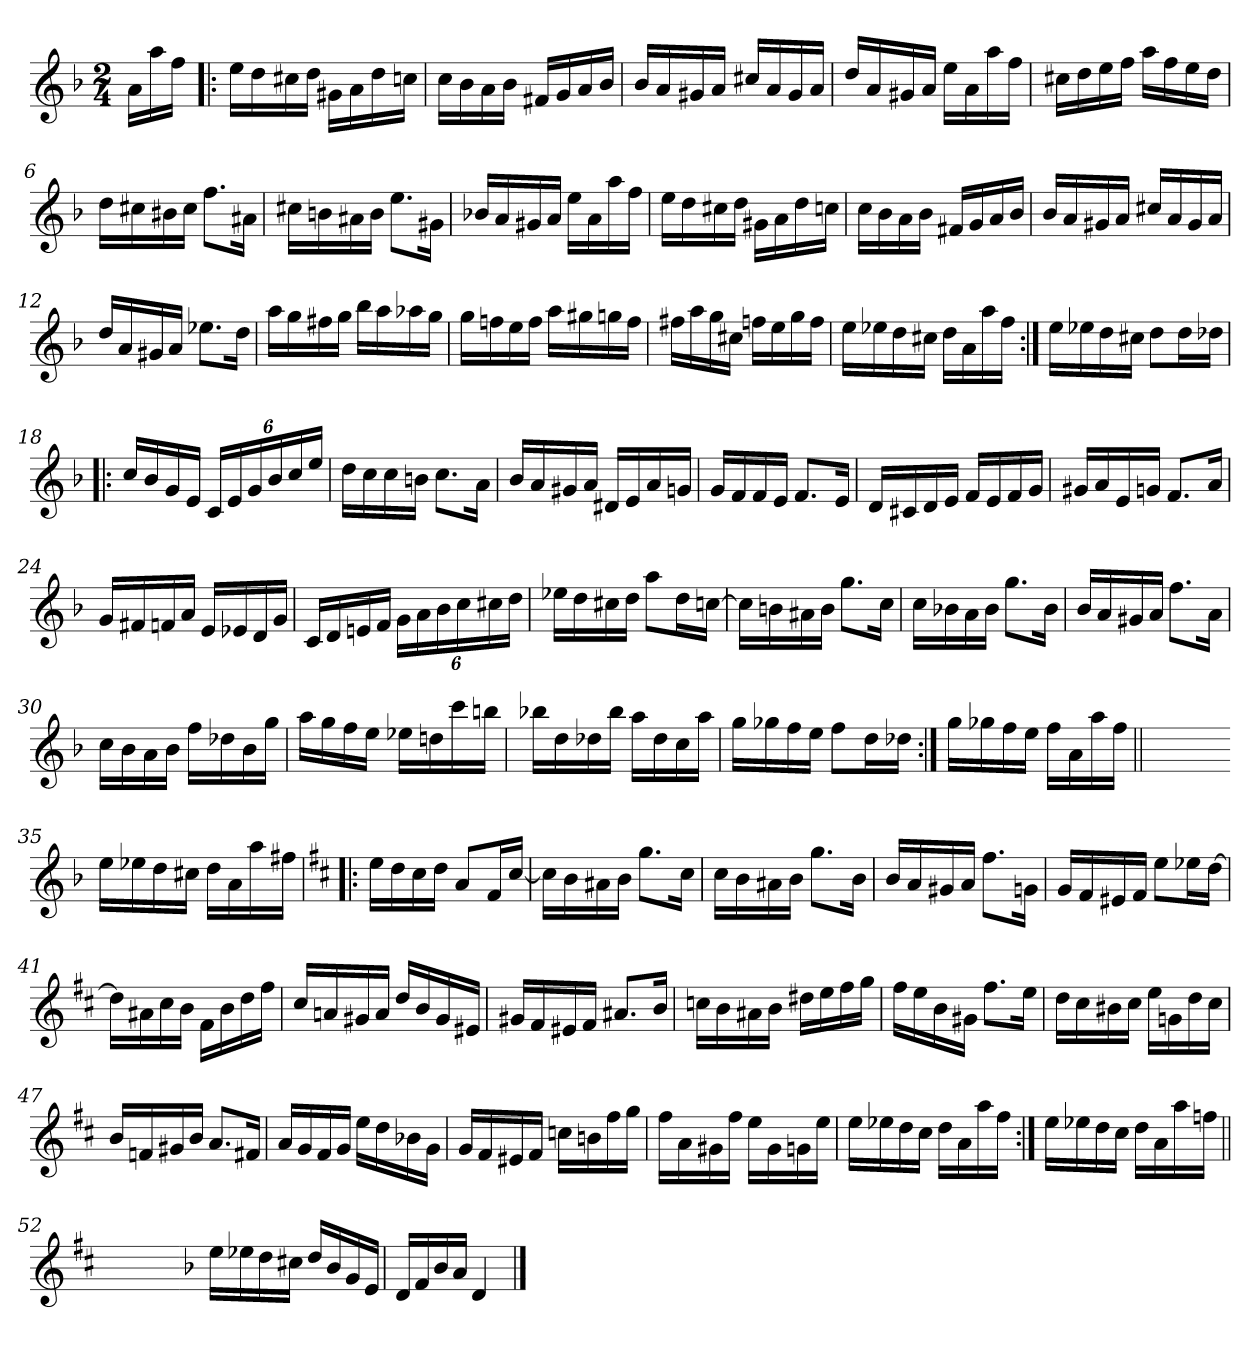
**kern
*part1
*staff1
*clefG2
*k[b-]
*F:
*M2/4
=
16a\LL
16aa\
16ff\JJ
=1!|:
16ee\LL
16dd\
16cc#X\
16dd\JJ
16g#X\LL
16a\
16dd\
16ccn\JJ
=2
16cc\LL
16b-\
16a\
16b-\JJ
16f#X/LL
16g/
16a/
16b-/JJ
=3
16b-/LL
16a/
16g#X/
16a/JJ
16cc#X/LL
16a/
16g#/
16a/JJ
!!LO:LB:g=z
=4
16dd/LL
16a/
16g#X/
16a/JJ
16ee\LL
16a\
16aa\
16ff\JJ
=5
16cc#X\LL
16dd\
16ee\
16ff\JJ
16aa\LL
16ff\
16ee\
16dd\JJ
=6
16dd\LL
16cc#X\
16b#X\
16cc#\JJ
8.ff\L
16a#X\Jk
=7
16cc#X\LL
16bn\
16a#X\
16b\JJ
8.ee\L
16g#X\Jk
!!LO:LB:g=z
=8
16b-X/LL
16a/
16g#X/
16a/JJ
16ee\LL
16a\
16aa\
16ff\JJ
=9
16ee\LL
16dd\
16cc#X\
16dd\JJ
16g#X\LL
16a\
16dd\
16ccn\JJ
=10
16cc\LL
16b-\
16a\
16b-\JJ
16f#X/LL
16g/
16a/
16b-/JJ
=11
16b-/LL
16a/
16g#X/
16a/JJ
16cc#X/LL
16a/
16g#/
16a/JJ
!!LO:LB:g=z
=12
16dd/LL
16a/
16g#X/
16a/JJ
8.ee-X\L
16dd\Jk
=13
16aa\LL
16gg\
16ff#X\
16gg\JJ
16bb-\LL
16aa\
16aa-X\
16gg\JJ
=14
16gg\LL
16ffn\
16ee\
16ff\JJ
16aa\LL
16gg#X\
16ggn\
16ff\JJ
=15
16ff#X\LL
16aa\
16gg\
16cc#X\JJ
16ffn\LL
16ee\
16gg\
16ff\JJ
!!LO:LB:g=z
=16
16ee\LL
16ee-X\
16dd\
16cc#X\JJ
16dd\LL
16a\
16aa\
16ff\JJ
=17:|!
16ee\LL
16ee-X\
16dd\
16cc#X\JJ
8dd\L
16dd\L
16dd-X\JJ
=18!|:
16cc/LL
16b-/
16g/
16e/JJ
24c/LL
24e/
24g/
24b-/
24cc/
24ee/JJ
=19
16dd\LL
16cc\
16cc\
16bn\JJ
8.cc\L
16a\Jk
!!LO:LB:g=z
=20
16b-/LL
16a/
16g#X/
16a/JJ
16d#X/LL
16e/
16a/
16gn/JJ
=21
16g/LL
16f/
16f/
16e/JJ
8.f/L
16e/Jk
=22
16d/LL
16c#X/
16d/
16e/JJ
16f/LL
16e/
16f/
16g/JJ
=23
16g#X/LL
16a/
16e/
16gn/JJ
8.f/L
16a/Jk
!!LO:LB:g=z
=24
16g/LL
16f#X/
16fn/
16a/JJ
16e/LL
16e-X/
16d/
16g/JJ
=25
16c/LL
16d/
16en/
16f/JJ
24g\LL
24a\
24b-\
24cc\
24cc#X\
24dd\JJ
=26
16ee-X\LL
16dd\
16cc#X\
16dd\JJ
8aa\L
16dd\L
[>16ccn\JJ
=27
16cc\LL]
16bn\
16a#X\
16b\JJ
8.gg\L
16cc\Jk
!!LO:LB:g=z
=28
16cc\LL
16b-X\
16a\
16b-\JJ
8.gg\L
16b-\Jk
=29
16b-/LL
16a/
16g#X/
16a/JJ
8.ff\L
16a\Jk
=30
16cc\LL
16b-\
16a\
16b-\JJ
16ff\LL
16dd-X\
16b-\
16gg\JJ
=31
16aa\LL
16gg\
16ff\
16ee\JJ
16ee-X\LL
16ddn\
16ccc\
16bbn\JJ
!!LO:LB:g=z
=32
16bb-X\LL
16dd\
16dd-X\
16bb-\JJ
16aa\LL
16dd-\
16cc\
16aa\JJ
=33
16gg\LL
16gg-X\
16ff\
16ee\JJ
8ff\L
16dd\L
16dd-X\JJ
=34:|!
16gg\LL
16gg-X\
16ff\
16ee\JJ
16ff\LL
16a\
16aa\
16ff\JJ
=34X1||
*stria0
2ryy
!!LO:PB:g=z
=35-
*stria5
16ee\LL
16ee-X\
16dd\
16cc#X\JJ
16dd\LL
16a\
16aa\
16ff#X\JJ
=36!|:
*k[f#c#]
*D:
16ee\LL
16dd\
16cc#\
16dd\JJ
8a/L
16f#/L
[>16cc#/JJ
=37
16cc#\LL]
16b\
16a#X\
16b\JJ
8.gg\L
16cc#\Jk
=38
16cc#\LL
16b\
16a#X\
16b\JJ
8.gg\L
16b\Jk
!!LO:LB:g=z
=39
16b/LL
16a/
16g#X/
16a/JJ
8.ff#\L
16gn\Jk
=40
16g/LL
16f#/
16e#X/
16f#/JJ
8ee\L
16ee-X\L
[16dd\JJ
=41
16dd\LL]
16a#X\
16cc#\
16b\JJ
16f#\LL
16b\
16dd\
16ff#\JJ
=42
16cc#/LL
16an/
16g#X/
16a/JJ
16dd/LL
16b/
16g#/
16e#X/JJ
!!LO:LB:g=z
=43
16g#X/LL
16f#/
16e#X/
16f#/JJ
8.a#X/L
16b/Jk
=44
16ccn\LL
16b\
16a#X\
16b\JJ
16dd#X\LL
16ee\
16ff#\
16gg\JJ
=45
16ff#\LL
16ee\
16b\
16g#X\JJ
8.ff#\L
16ee\Jk
=46
16dd\LL
16cc#\
16b#X\
16cc#\JJ
16ee\LL
16gn\
16dd\
16cc#\JJ
!!LO:LB:g=z
=47
16b/LL
16fn/
16g#X/
16b/JJ
8.a/L
16f#X/Jk
=48
16a/LL
16g/
16f#/
16g/JJ
16ee\LL
16dd\
16b-X\
16g\JJ
=49
16g/LL
16f#/
16e#X/
16f#/JJ
16ccn\LL
16bn\
16ff#\
16gg\JJ
=50
16ff#\LL
16a\
16g#X\
16ff#\JJ
16ee\LL
16g#\
16gn\
16ee\JJ
!!LO:LB:g=z
=51
16ee\LL
16ee-X\
16dd\
16cc#\JJ
16dd\LL
16a\
16aa\
16ff#\JJ
=52:|!
16ee\LL
16ee-X\
16dd\
16cc#\JJ
16dd\LL
16a\
16aa\
16ffn\JJ
=52X2||
*stria0
2ryy
!!LO:LB:g=z
=53-
*stria5
*k[b-]
*F:
16ee\LL
16ee-X\
16dd\
16cc#X\JJ
16dd/LL
16b-/
16g/
16e/JJ
=54
16d/LL
16f/
16b-/
16a/JJ
4d/
==
*-
